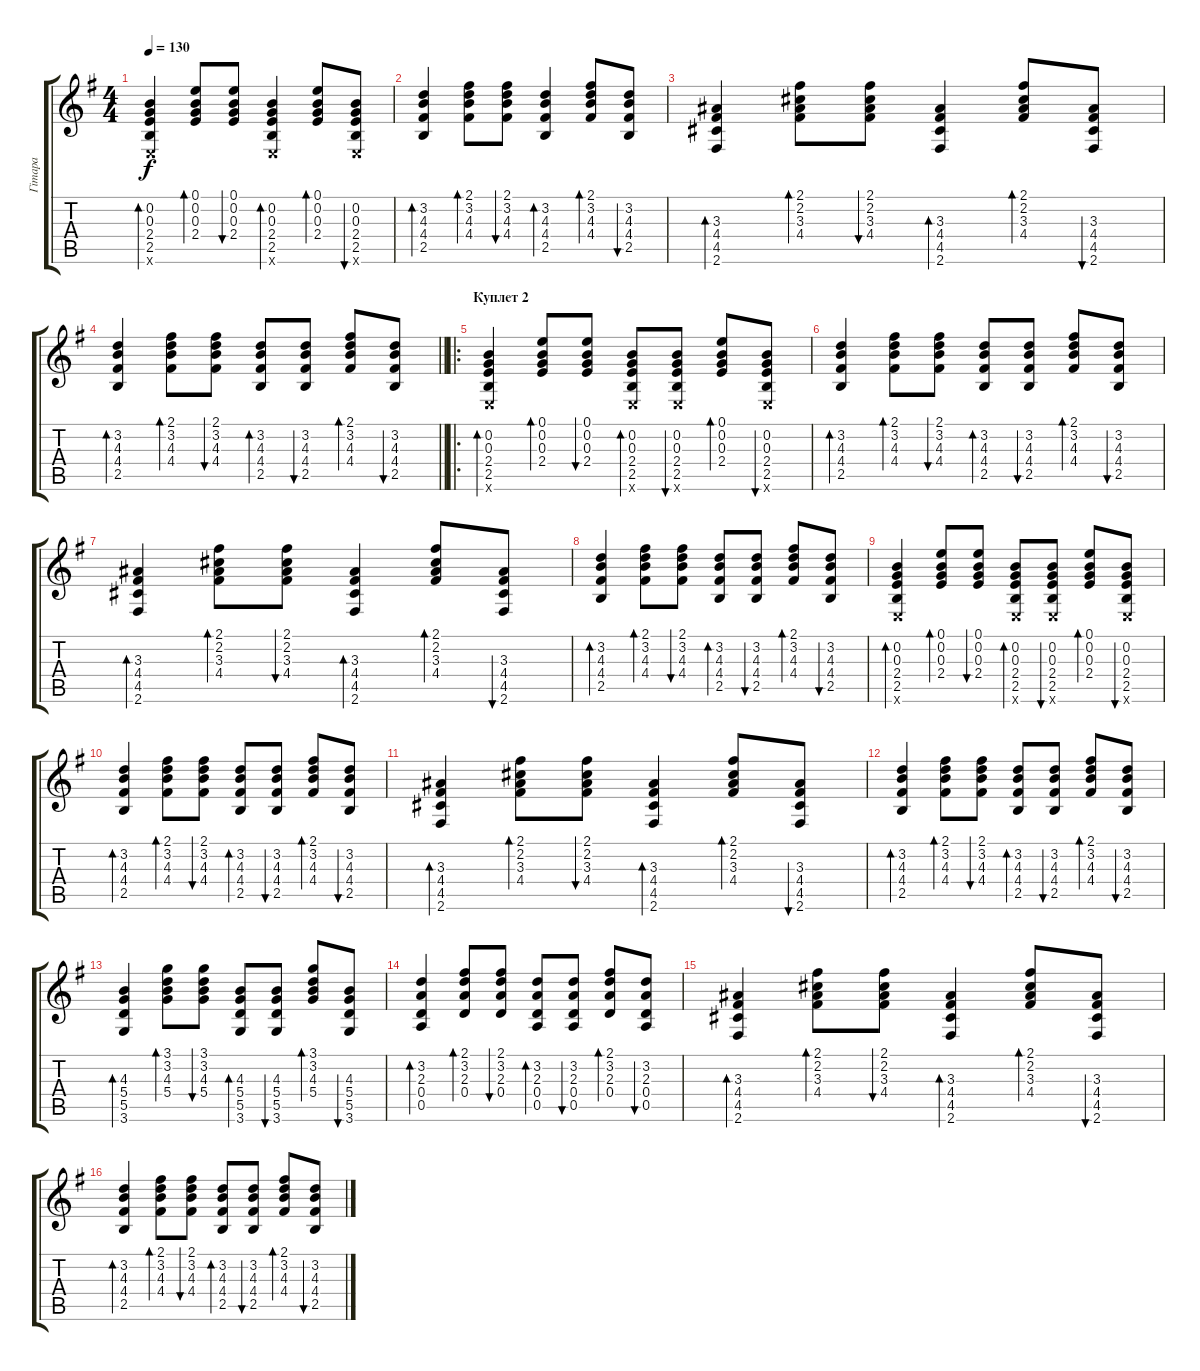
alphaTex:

\track ("Гітара" "Гітара") {instrument acousticguitarsteel}
\staff {score tabs}
\tuning (E4 B3 G3 D3 A2 E2) {hide}
\ts (4 4)
\tempo 130
\clef g2
\ks eminor
(0.2 0.3 2.4 2.5 0.6{x}).4{bd 60 dy f} (0.1 0.2 0.3 2.4).8{bd 60} (0.1 0.2 0.3 2.4).8{bu 60} (0.2 0.3 2.4 2.5 0.6{x}).4{bd 60} (0.1 0.2 0.3 2.4).8{bd 60} (0.2 0.3 2.4 2.5 0.6{x}).8{bu 60} |
(3.2 4.3 4.4 2.5).4{bd 60} (2.1 3.2 4.3 4.4).8{bd 60} (2.1 3.2 4.3 4.4).8{bu 60} (3.2 4.3 4.4 2.5).4{bd 60} (2.1 3.2 4.3 4.4).8{bd 60} (3.2 4.3 4.4 2.5).8{bu 60} |
(3.3 4.4 4.5 2.6).4{bd 60} (2.1 2.2 3.3 4.4).8{bd 60} (2.1 2.2 3.3 4.4).8{bu 60} (3.3 4.4 4.5 2.6).4{bd 60} (2.1 2.2 3.3 4.4).8{bd 60} (3.3 4.4 4.5 2.6).8{bu 60} |
\barLineRight lightlight
(3.2 4.3 4.4 2.5).4{bd 60} (2.1 3.2 4.3 4.4).8{bd 60} (2.1 3.2 4.3 4.4).8{bu 60} (3.2 4.3 4.4 2.5).8{bd 60} (3.2 4.3 4.4 2.5).8{bu 60} (2.1 3.2 4.3 4.4).8{bd 60} (3.2 4.3 4.4 2.5).8{bu 60} |
\ro
\section ("" "Куплет 2")
(0.2 0.3 2.4 2.5 0.6{x}).4{bd 60} (0.1 0.2 0.3 2.4).8{bd 60} (0.1 0.2 0.3 2.4).8{bu 60} (0.2 0.3 2.4 2.5 0.6{x}).8{bd 60} (0.2 0.3 2.4 2.5 0.6{x}).8{bu 60} (0.1 0.2 0.3 2.4).8{bd 60} (0.2 0.3 2.4 2.5 0.6{x}).8{bu 60} |
(3.2 4.3 4.4 2.5).4{bd 60} (2.1 3.2 4.3 4.4).8{bd 60} (2.1 3.2 4.3 4.4).8{bu 60} (3.2 4.3 4.4 2.5).8{bd 60} (3.2 4.3 4.4 2.5).8{bu 60} (2.1 3.2 4.3 4.4).8{bd 60} (3.2 4.3 4.4 2.5).8{bu 60} |
(3.3 4.4 4.5 2.6).4{bd 60} (2.1 2.2 3.3 4.4).8{bd 60} (2.1 2.2 3.3 4.4).8{bu 60} (3.3 4.4 4.5 2.6).4{bd 60} (2.1 2.2 3.3 4.4).8{bd 60} (3.3 4.4 4.5 2.6).8{bu 60} |
(3.2 4.3 4.4 2.5).4{bd 60} (2.1 3.2 4.3 4.4).8{bd 60} (2.1 3.2 4.3 4.4).8{bu 60} (3.2 4.3 4.4 2.5).8{bd 60} (3.2 4.3 4.4 2.5).8{bu 60} (2.1 3.2 4.3 4.4).8{bd 60} (3.2 4.3 4.4 2.5).8{bu 60} |
(0.2 0.3 2.4 2.5 0.6{x}).4{bd 60} (0.1 0.2 0.3 2.4).8{bd 60} (0.1 0.2 0.3 2.4).8{bu 60} (0.2 0.3 2.4 2.5 0.6{x}).8{bd 60} (0.2 0.3 2.4 2.5 0.6{x}).8{bu 60} (0.1 0.2 0.3 2.4).8{bd 60} (0.2 0.3 2.4 2.5 0.6{x}).8{bu 60} |
(3.2 4.3 4.4 2.5).4{bd 60} (2.1 3.2 4.3 4.4).8{bd 60} (2.1 3.2 4.3 4.4).8{bu 60} (3.2 4.3 4.4 2.5).8{bd 60} (3.2 4.3 4.4 2.5).8{bu 60} (2.1 3.2 4.3 4.4).8{bd 60} (3.2 4.3 4.4 2.5).8{bu 60} |
(3.3 4.4 4.5 2.6).4{bd 60} (2.1 2.2 3.3 4.4).8{bd 60} (2.1 2.2 3.3 4.4).8{bu 60} (3.3 4.4 4.5 2.6).4{bd 60} (2.1 2.2 3.3 4.4).8{bd 60} (3.3 4.4 4.5 2.6).8{bu 60} |
(3.2 4.3 4.4 2.5).4{bd 60} (2.1 3.2 4.3 4.4).8{bd 60} (2.1 3.2 4.3 4.4).8{bu 60} (3.2 4.3 4.4 2.5).8{bd 60} (3.2 4.3 4.4 2.5).8{bu 60} (2.1 3.2 4.3 4.4).8{bd 60} (3.2 4.3 4.4 2.5).8{bu 60} |
(4.3 5.4 5.5 3.6).4{bd 60} (3.1 3.2 4.3 5.4).8{bd 60} (3.1 3.2 4.3 5.4).8{bu 60} (4.3 5.4 5.5 3.6).8{bd 60} (4.3 5.4 5.5 3.6).8{bu 60} (3.1 3.2 4.3 5.4).8{bd 60} (4.3 5.4 5.5 3.6).8{bu 60} |
(3.2 2.3 0.4 0.5).4{bd 60} (2.1 3.2 2.3 0.4).8{bd 60} (2.1 3.2 2.3 0.4).8{bu 60} (3.2 2.3 0.4 0.5).8{bd 60} (3.2 2.3 0.4 0.5).8{bu 60} (2.1 3.2 2.3 0.4).8{bd 60} (3.2 2.3 0.4 0.5).8{bu 60} |
(3.3 4.4 4.5 2.6).4{bd 60} (2.1 2.2 3.3 4.4).8{bd 60} (2.1 2.2 3.3 4.4).8{bu 60} (3.3 4.4 4.5 2.6).4{bd 60} (2.1 2.2 3.3 4.4).8{bd 60} (3.3 4.4 4.5 2.6).8{bu 60} |
(3.2 4.3 4.4 2.5).4{bd 60} (2.1 3.2 4.3 4.4).8{bd 60} (2.1 3.2 4.3 4.4).8{bu 60} (3.2 4.3 4.4 2.5).8{bd 60} (3.2 4.3 4.4 2.5).8{bu 60} (2.1 3.2 4.3 4.4).8{bd 60} (3.2 4.3 4.4 2.5).8{bu 60}
